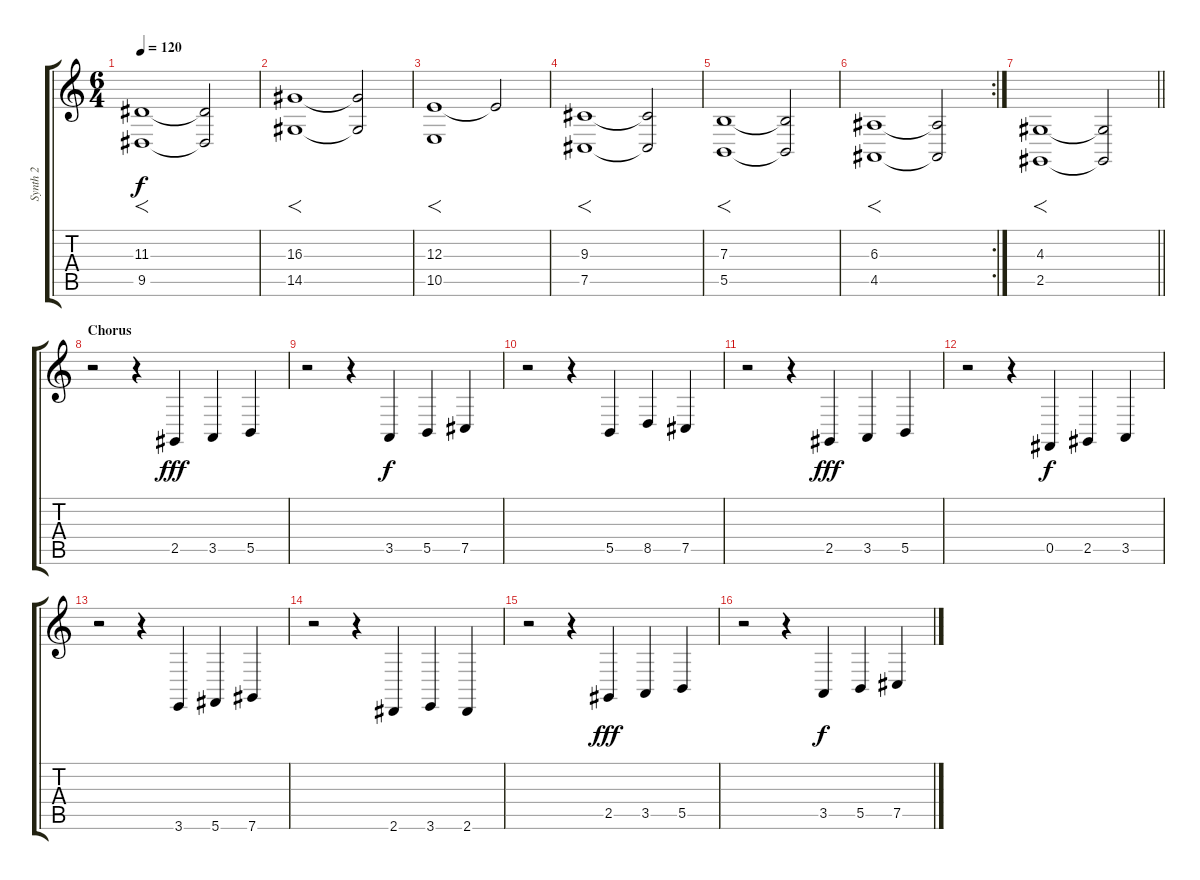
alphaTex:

\track ("Synth 2" "Synth 2") {instrument stringensemble2}
\staff {score tabs}
\tuning (Db4 Ab3 E3 B2 Gb2 Db2) {hide}
\ts (6 4)
\tempo 120
\clef g2
\ks c
(11.3 9.5).1{f dy f} (11.3{t} 9.5{t}).2 |
(16.3 14.5).1{f} (16.3{t} 14.5{t}).2 |
(12.3 10.5).1{f} 12.3{t}.2 |
(9.3 7.5).1{f} (9.3{t} 7.5{t}).2 |
(7.3 5.5).1{f} (7.3{t} 5.5{t}).2 |
\rc 2
(6.3 4.5).1{f} (6.3{t} 4.5{t}).2 |
\barLineRight lightlight
(4.3 2.5).1{f} (4.3{t} 2.5{t}).2 |
\section ("" "Chorus")
r.2 r.4 2.5.4{dy fff} 3.5.4 5.5.4 |
r.2 r.4 3.5.4{dy f} 5.5.4 7.5.4 |
r.2 r.4 5.5.4 8.5.4 7.5.4 |
r.2 r.4 2.5.4{dy fff} 3.5.4 5.5.4 |
r.2 r.4 0.5.4{dy f} 2.5.4 3.5.4 |
r.2 r.4 3.6.4 5.6.4 7.6.4 |
r.2 r.4 2.6.4 3.6.4 2.6.4 |
r.2 r.4 2.5.4{dy fff} 3.5.4 5.5.4 |
r.2 r.4 3.5.4{dy f} 5.5.4 7.5.4
